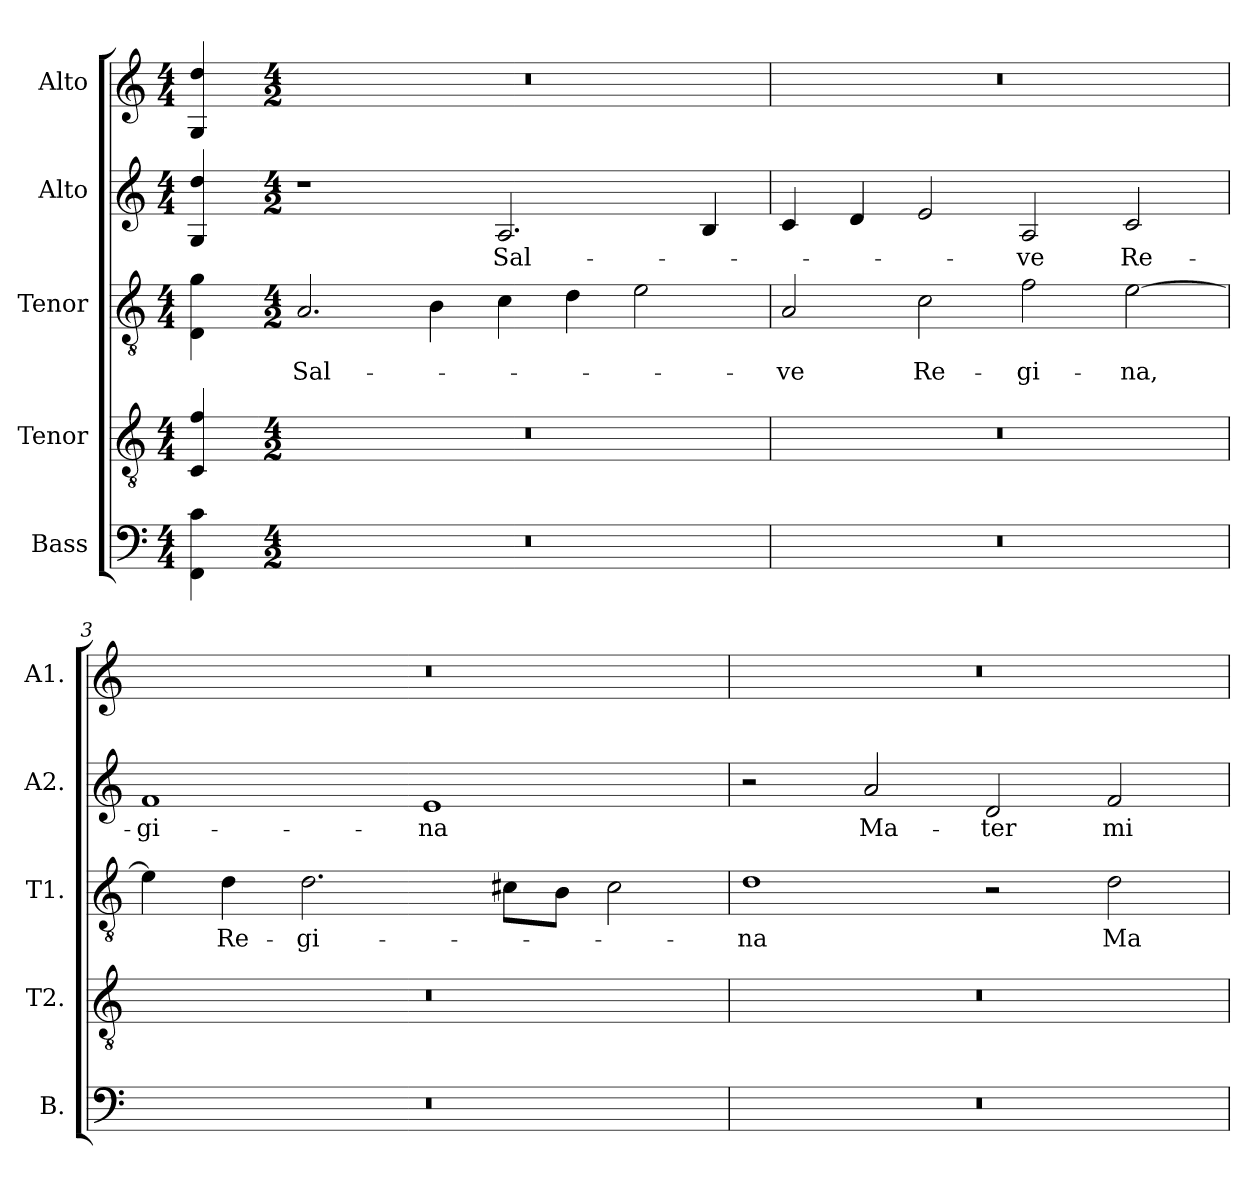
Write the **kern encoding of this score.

**kern	**kern	**kern	**text	**kern	**text	**kern
*part5	*part4	*part3	*part3	*part2	*part2	*part1
*staff5	*staff4	*staff3	*staff3	*staff2	*staff2	*staff1
*I"Bass	*I"Tenor	*I"Tenor	*	*I"Alto	*	*I"Alto
*I'B.	*I'T2.	*I'T1.	*	*I'A2.	*	*I'A1.
!!LO:PB:g=z
*clefF4	*clefGv2	*clefGv2	*	*clefG2	*	*clefG2
*	*ITrd7c12	*ITrd7c12	*	*	*	*
*k[]	*k[]	*k[]	*	*k[]	*	*k[]
*C:	*C:	*C:	*	*C:	*	*C:
*M4/4	*M4/4	*M4/4	*	*M4/4	*	*M4/4
=	=	=	=	=	=	=
4FFi\ 4ci	4CCi/ 4Fi	4DDi\ 4Gi	.	4Gi/ 4ddi	.	4Gi/ 4ddi
=1-	=1-	=1-	=1-	=1-	=1-	=1-
*M4/2	*M4/2	*M4/2	*	*M4/2	*	*M4/2
!LO:N:vis=1	!LO:N:vis=1	!	!	!	!	!
!	!	!	!LO:LY:b:color=#000000	!	!	!LO:N:vis=1
0r	0r	2.AAi/	Sal-	1r	.	0r
.	.	4BBi\	.	.	.	.
!	!	!	!	!	!LO:LY:b:color=#000000	!
.	.	4Ci\	.	2.Ai/	Sal-	.
.	.	4Di\	.	.	.	.
.	.	2Ei\	.	.	.	.
.	.	.	.	4Bi/	.	.
=2	=2	=2	=2	=2	=2	=2
!LO:N:vis=1	!LO:N:vis=1	!	!	!	!	!
!	!	!	!LO:LY:b:color=#000000	!	!	!LO:N:vis=1
0r	0r	2AAi/	-ve	4ci/	.	0r
.	.	.	.	4di/	.	.
!	!	!	!LO:LY:b:color=#000000	!	!	!
.	.	2Ci\	Re-	2ei/	.	.
!	!	!	!LO:LY:b:color=#000000	!	!	!
!	!	!	!	!	!LO:LY:b:color=#000000	!
.	.	2Fi\	-gi-	2Ai/	-ve	.
!	!	!	!LO:LY:b:color=#000000	!	!	!
!	!	!	!	!	!LO:LY:b:color=#000000	!
.	.	[2Ei\	-na,	2ci/	Re-	.
=3	=3	=3	=3	=3	=3	=3
!LO:N:vis=1	!LO:N:vis=1	!	!	!	!	!
!	!	!	!	!	!LO:LY:b:color=#000000	!LO:N:vis=1
0r	0r	4Ei\]	.	1fi	-gi-	0r
!	!	!	!LO:LY:b:color=#000000	!	!	!
.	.	4Di\	Re-	.	.	.
!	!	!	!LO:LY:b:color=#000000	!	!	!
.	.	2.Di\	-gi-	.	.	.
!	!	!	!	!	!LO:LY:b:color=#000000	!
.	.	.	.	1ei	-na	.
.	.	8C#Xi\L	.	.	.	.
.	.	8BBi\J	.	.	.	.
.	.	2C#i\	.	.	.	.
=4	=4	=4	=4	=4	=4	=4
!LO:N:vis=1	!LO:N:vis=1	!	!	!	!	!
!	!	!	!LO:LY:b:color=#000000	!	!	!LO:N:vis=1
0r	0r	1Di	-na	2r	.	0r
!	!	!	!	!	!LO:LY:b:color=#000000	!
.	.	.	.	2ai/	Ma-	.
!	!	!	!	!	!LO:LY:b:color=#000000	!
.	.	2r	.	2di/	-ter	.
!	!	!	!LO:LY:b:color=#000000	!	!	!
!	!	!	!	!	!LO:LY:b:color=#000000	!
.	.	2Di\	Ma-	2fi/	mi-	.
=	=	=	=	=	=	=
*-	*-	*-	*-	*-	*-	*-
